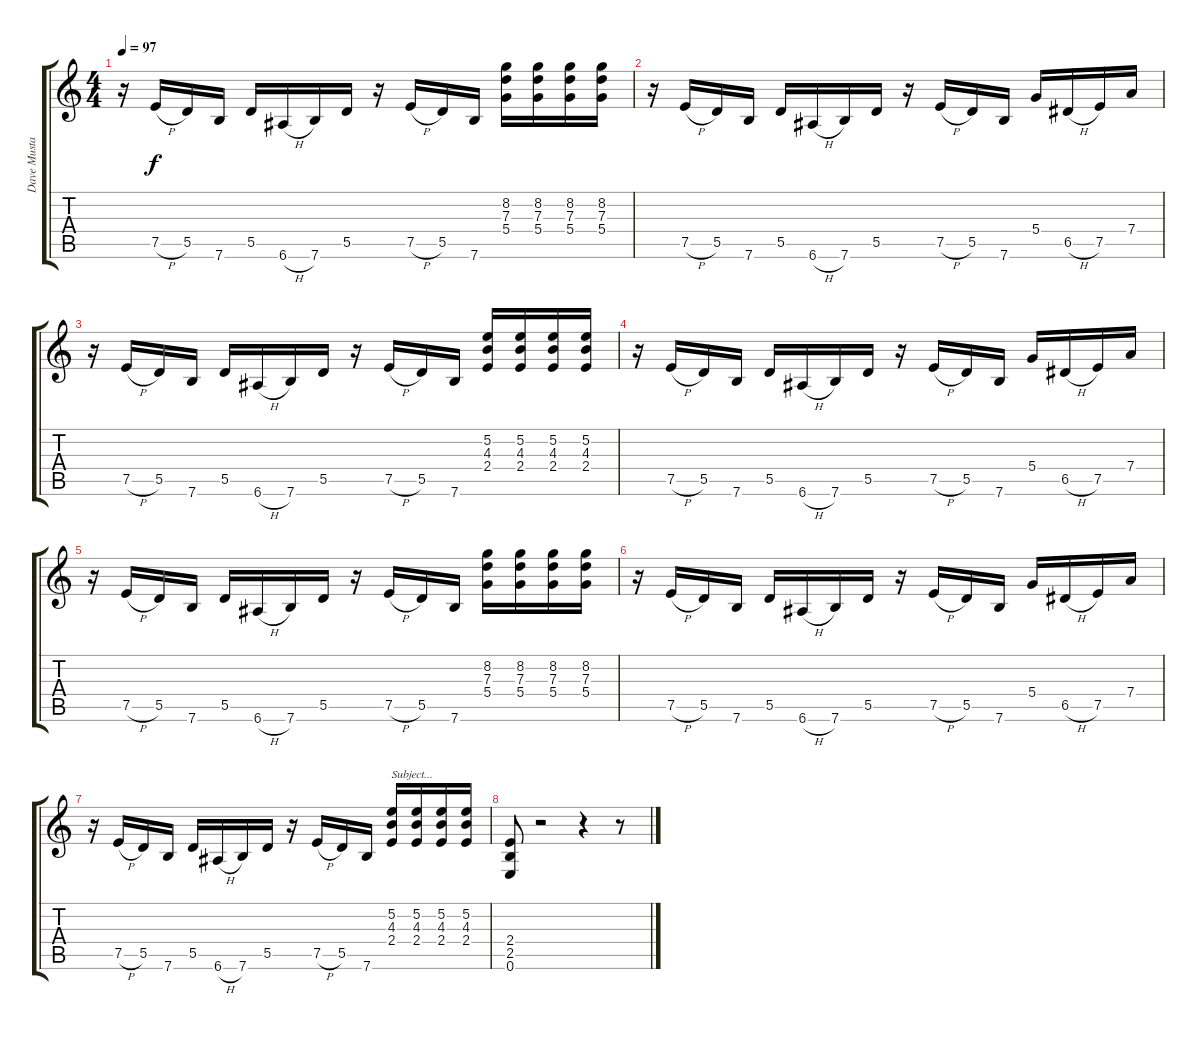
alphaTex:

\track ("Dave Mustaine" "Dave Musta") {instrument distortionguitar}
\staff {score tabs}
\tuning (E4 B3 G3 D3 A2 E2) {hide}
\ts (4 4)
\tempo 97
\clef g2
\ks c
r.16{dy f} 7.5{h}.16 5.5.16 7.6.16 5.5.16 6.6{h}.16 7.6.16 5.5.16 r.16 7.5{h}.16 5.5.16 7.6.16 (8.2 7.3 5.4).16 (8.2 7.3 5.4).16 (8.2 7.3 5.4).16 (8.2 7.3 5.4).16 |
r.16 7.5{h}.16 5.5.16 7.6.16 5.5.16 6.6{h}.16 7.6.16 5.5.16 r.16 7.5{h}.16 5.5.16 7.6.16 5.4.16 6.5{h}.16 7.5.16 7.4.16 |
r.16 7.5{h}.16 5.5.16 7.6.16 5.5.16 6.6{h}.16 7.6.16 5.5.16 r.16 7.5{h}.16 5.5.16 7.6.16 (5.2 4.3 2.4).16 (5.2 4.3 2.4).16 (5.2 4.3 2.4).16 (5.2 4.3 2.4).16 |
r.16 7.5{h}.16 5.5.16 7.6.16 5.5.16 6.6{h}.16 7.6.16 5.5.16 r.16 7.5{h}.16 5.5.16 7.6.16 5.4.16 6.5{h}.16 7.5.16 7.4.16 |
r.16 7.5{h}.16 5.5.16 7.6.16 5.5.16 6.6{h}.16 7.6.16 5.5.16 r.16 7.5{h}.16 5.5.16 7.6.16 (8.2 7.3 5.4).16 (8.2 7.3 5.4).16 (8.2 7.3 5.4).16 (8.2 7.3 5.4).16 |
r.16 7.5{h}.16 5.5.16 7.6.16 5.5.16 6.6{h}.16 7.6.16 5.5.16 r.16 7.5{h}.16 5.5.16 7.6.16 5.4.16 6.5{h}.16 7.5.16 7.4.16 |
r.16 7.5{h}.16 5.5.16 7.6.16 5.5.16 6.6{h}.16 7.6.16 5.5.16 r.16 7.5{h}.16 5.5.16 7.6.16 (5.2 4.3 2.4).16{txt "Subject..."} (5.2 4.3 2.4).16 (5.2 4.3 2.4).16 (5.2 4.3 2.4).16 |
(2.4 2.5 0.6).8 r.2 r.4 r.8
